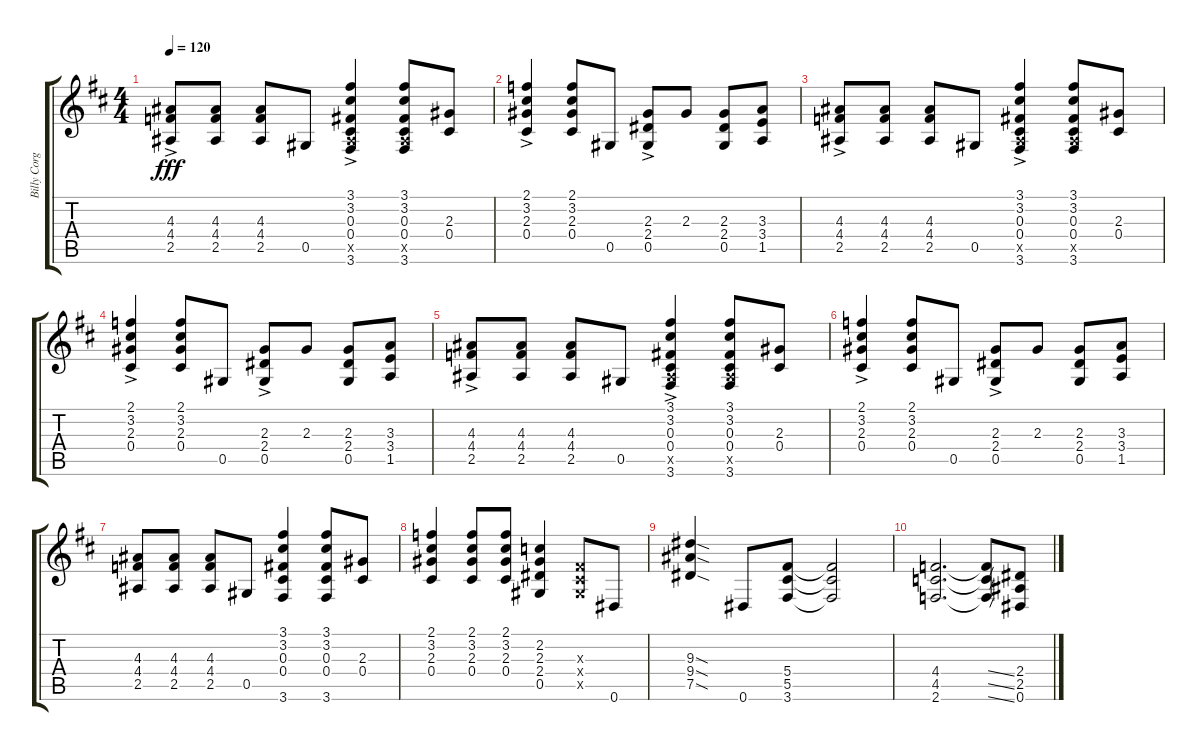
\track ("Billy Corgan" "Billy Corg") {instrument distortionguitar}
\staff {score tabs}
\tuning (Eb4 Bb3 Gb3 Db3 Ab2 Eb2) {hide}
\ts (4 4)
\tempo 120
\clef g2
\ks d
(4.3{ac} 4.4{ac} 2.5{ac}).8{dy fff} (4.3 4.4 2.5).8 (4.3 4.4 2.5).8 0.5.8 (3.1{ac} 3.2{ac} 0.3{ac} 0.4{ac} 2.5{ac x} 3.6{ac}).4 (3.1 3.2 0.3 0.4 2.5{x} 3.6).8 (2.3 0.4).8 |
(2.1{ac} 3.2{ac} 2.3{ac} 0.4{ac}).4 (2.1 3.2 2.3 0.4).8 0.5.8 (2.3{ac} 2.4{ac} 0.5{ac}).8 2.3.8 (2.3 2.4 0.5).8 (3.3 3.4 1.5).8 |
(4.3{ac} 4.4{ac} 2.5{ac}).8 (4.3 4.4 2.5).8 (4.3 4.4 2.5).8 0.5.8 (3.1{ac} 3.2{ac} 0.3{ac} 0.4{ac} 2.5{ac x} 3.6{ac}).4 (3.1 3.2 0.3 0.4 2.5{x} 3.6).8 (2.3 0.4).8 |
(2.1{ac} 3.2{ac} 2.3{ac} 0.4{ac}).4 (2.1 3.2 2.3 0.4).8 0.5.8 (2.3{ac} 2.4{ac} 0.5{ac}).8 2.3.8 (2.3 2.4 0.5).8 (3.3 3.4 1.5).8 |
(4.3{ac} 4.4{ac} 2.5{ac}).8 (4.3 4.4 2.5).8 (4.3 4.4 2.5).8 0.5.8 (3.1{ac} 3.2{ac} 0.3{ac} 0.4{ac} 2.5{ac x} 3.6{ac}).4 (3.1 3.2 0.3 0.4 2.5{x} 3.6).8 (2.3 0.4).8 |
(2.1{ac} 3.2{ac} 2.3{ac} 0.4{ac}).4 (2.1 3.2 2.3 0.4).8 0.5.8 (2.3{ac} 2.4{ac} 0.5{ac}).8 2.3.8 (2.3 2.4 0.5).8 (3.3 3.4 1.5).8 |
(4.3 4.4 2.5).8 (4.3 4.4 2.5).8 (4.3 4.4 2.5).8 0.5.8 (3.1 3.2 0.3 0.4 3.6).4 (3.1 3.2 0.3 0.4 3.6).8 (2.3 0.4).8 |
(2.1 3.2 2.3 0.4).4 (2.1 3.2 2.3 0.4).8 (2.1 3.2 2.3 0.4).8 (2.2 2.3 2.4 0.5).4 (0.3{x} 0.4{x} 0.5{x}).8 0.6.8 |
(9.3{sod} 9.4{sod} 7.5{sod}).4 0.6.8 (5.4 5.5 3.6).8 (5.4{t} 5.5{t} 3.6{t}).2 |
(4.4 4.5 2.6).2{d} (4.4{ss t} 4.5{ss t} 2.6{ss t}).8 (2.4 2.5 0.6).8
